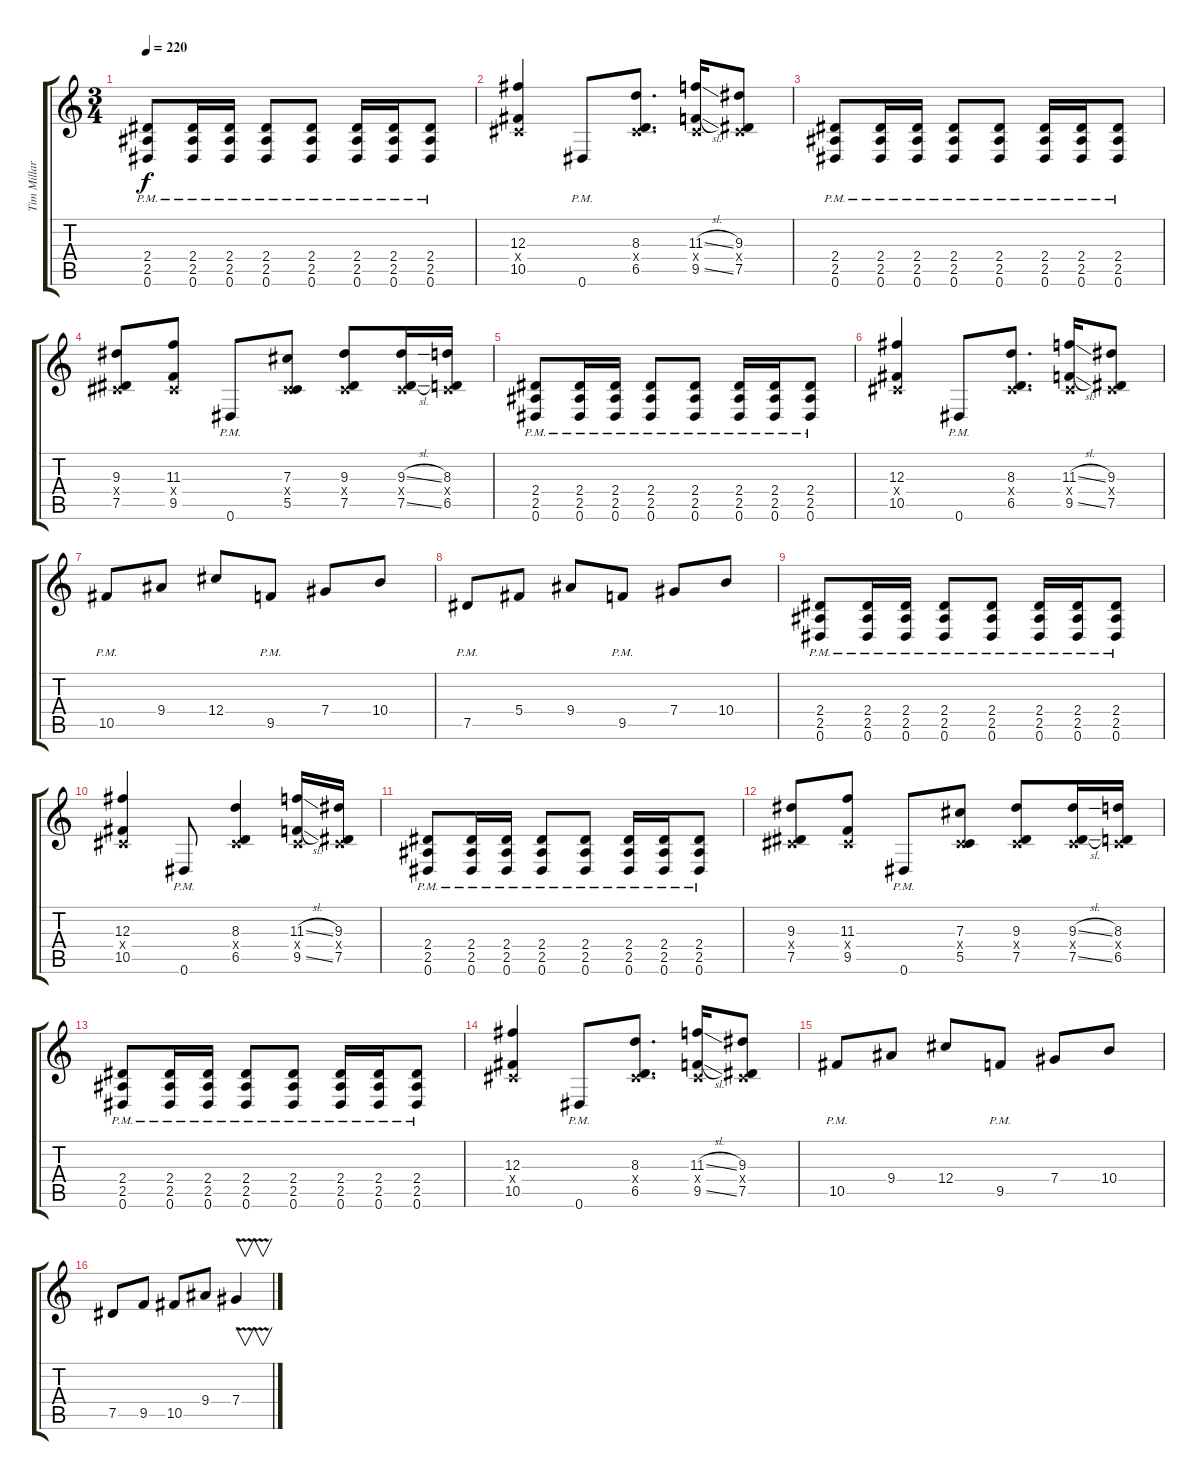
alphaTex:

\track ("Tim Millar" "Tim Millar") {instrument distortionguitar}
\staff {score tabs}
\tuning (Eb4 Bb3 Gb3 Db3 Ab2 Eb2) {hide}
\ts (3 4)
\tempo 220
\clef g2
\ks c
(2.4{pm} 2.5{pm} 0.6{pm}).8{dy f instrument distortionguitar} (2.4{pm} 2.5{pm} 0.6{pm}).16 (2.4{pm} 2.5{pm} 0.6{pm}).16 (2.4{pm} 2.5{pm} 0.6{pm}).8 (2.4{pm} 2.5{pm} 0.6{pm}).8 (2.4{pm} 2.5{pm} 0.6{pm}).16 (2.4{pm} 2.5{pm} 0.6{pm}).16 (2.4{pm} 2.5{pm} 0.6{pm}).8 |
(12.3 0.4{x} 10.5).4 0.6{pm}.8 (8.3 0.4{x} 6.5).8{d} (11.3{sl} 0.4{x} 9.5{sl}).16 (9.3 0.4{x} 7.5).8 |
(2.4{pm} 2.5{pm} 0.6{pm}).8 (2.4{pm} 2.5{pm} 0.6{pm}).16 (2.4{pm} 2.5{pm} 0.6{pm}).16 (2.4{pm} 2.5{pm} 0.6{pm}).8 (2.4{pm} 2.5{pm} 0.6{pm}).8 (2.4{pm} 2.5{pm} 0.6{pm}).16 (2.4{pm} 2.5{pm} 0.6{pm}).16 (2.4{pm} 2.5{pm} 0.6{pm}).8 |
(9.3 0.4{x} 7.5).8 (11.3 0.4{x} 9.5).8 0.6{pm}.8 (7.3 0.4{x} 5.5).8 (9.3 0.4{x} 7.5).8 (9.3{sl} 0.4{x} 7.5{sl}).16 (8.3 0.4{x} 6.5).16 |
(2.4{pm} 2.5{pm} 0.6{pm}).8 (2.4{pm} 2.5{pm} 0.6{pm}).16 (2.4{pm} 2.5{pm} 0.6{pm}).16 (2.4{pm} 2.5{pm} 0.6{pm}).8 (2.4{pm} 2.5{pm} 0.6{pm}).8 (2.4{pm} 2.5{pm} 0.6{pm}).16 (2.4{pm} 2.5{pm} 0.6{pm}).16 (2.4{pm} 2.5{pm} 0.6{pm}).8 |
(12.3 0.4{x} 10.5).4 0.6{pm}.8 (8.3 0.4{x} 6.5).8{d} (11.3{sl} 0.4{x} 9.5{sl}).16 (9.3 0.4{x} 7.5).8 |
10.5{pm}.8 9.4.8 12.4.8 9.5{pm}.8 7.4.8 10.4.8 |
7.5{pm}.8 5.4.8 9.4.8 9.5{pm}.8 7.4.8 10.4.8 |
(2.4{pm} 2.5{pm} 0.6{pm}).8 (2.4{pm} 2.5{pm} 0.6{pm}).16 (2.4{pm} 2.5{pm} 0.6{pm}).16 (2.4{pm} 2.5{pm} 0.6{pm}).8 (2.4{pm} 2.5{pm} 0.6{pm}).8 (2.4{pm} 2.5{pm} 0.6{pm}).16 (2.4{pm} 2.5{pm} 0.6{pm}).16 (2.4{pm} 2.5{pm} 0.6{pm}).8 |
(12.3 0.4{x} 10.5).4 0.6{pm}.8 (8.3 0.4{x} 6.5).4 (11.3{sl} 0.4{x} 9.5{sl}).16 (9.3 0.4{x} 7.5).16 |
(2.4{pm} 2.5{pm} 0.6{pm}).8 (2.4{pm} 2.5{pm} 0.6{pm}).16 (2.4{pm} 2.5{pm} 0.6{pm}).16 (2.4{pm} 2.5{pm} 0.6{pm}).8 (2.4{pm} 2.5{pm} 0.6{pm}).8 (2.4{pm} 2.5{pm} 0.6{pm}).16 (2.4{pm} 2.5{pm} 0.6{pm}).16 (2.4{pm} 2.5{pm} 0.6{pm}).8 |
(9.3 0.4{x} 7.5).8 (11.3 0.4{x} 9.5).8 0.6{pm}.8 (7.3 0.4{x} 5.5).8 (9.3 0.4{x} 7.5).8 (9.3{sl} 0.4{x} 7.5{sl}).16 (8.3 0.4{x} 6.5).16 |
(2.4{pm} 2.5{pm} 0.6{pm}).8 (2.4{pm} 2.5{pm} 0.6{pm}).16 (2.4{pm} 2.5{pm} 0.6{pm}).16 (2.4{pm} 2.5{pm} 0.6{pm}).8 (2.4{pm} 2.5{pm} 0.6{pm}).8 (2.4{pm} 2.5{pm} 0.6{pm}).16 (2.4{pm} 2.5{pm} 0.6{pm}).16 (2.4{pm} 2.5{pm} 0.6{pm}).8 |
(12.3 0.4{x} 10.5).4 0.6{pm}.8 (8.3 0.4{x} 6.5).8{d} (11.3{sl} 0.4{x} 9.5{sl}).16 (9.3 0.4{x} 7.5).8 |
10.5{pm}.8 9.4.8 12.4.8 9.5{pm}.8 7.4.8 10.4.8 |
7.5.8 9.5.8 10.5.8 9.4.8 7.4{v}.4{v}
